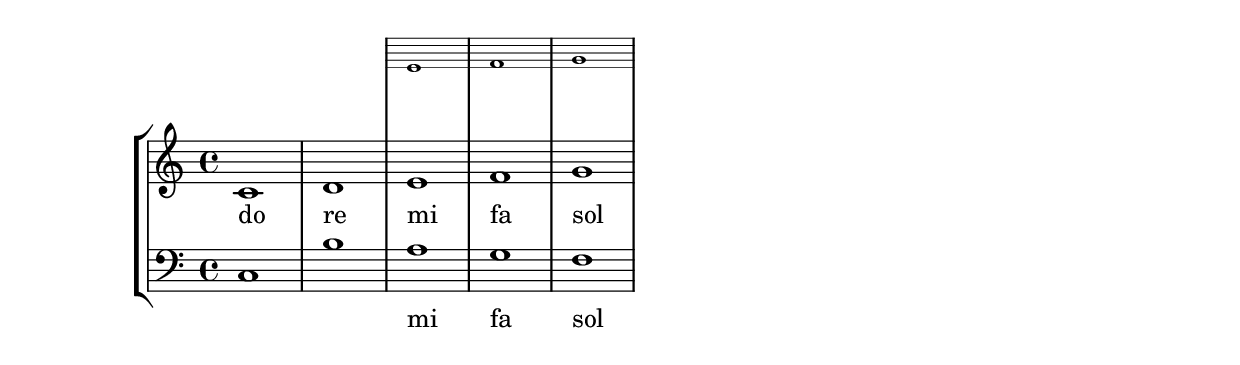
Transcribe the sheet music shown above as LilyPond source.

\version "2.16.2"
\language "italiano"

\new StaffGroup <<
  \new Staff = "chant" <<
    \new Voice = "canto" \relative do' {
      do1 re 
      <<
        { mi fa sol }
        \new Staff \with {
          \remove "Time_signature_engraver"
          alignAboveContext = #"chant"
          fontSize = #-3
          \override StaffSymbol #'staff-space = #(magstep -3)
          \override StaffSymbol #'thickness = #(magstep -3)
          firstClef = ##f
        }
        { 
          <<
            \new Voice = "ossia" {
              mi fa sol
            }
            \new Lyrics \lyricsto "ossia" {
              \lyricmode {
                \override LyricText #'self-alignment-X = #-1
                mi fa sol          
              }
            }
          >>
        }
      >>
    }
    \new Lyrics \lyricsto "canto" {
      \lyricmode {
        \override LyricText #'self-alignment-X = #-1
        do re mi fa sol          
      }
    }
  >>
  \new Staff {
    \clef bass
    do1 si la sol fa
  }
>>